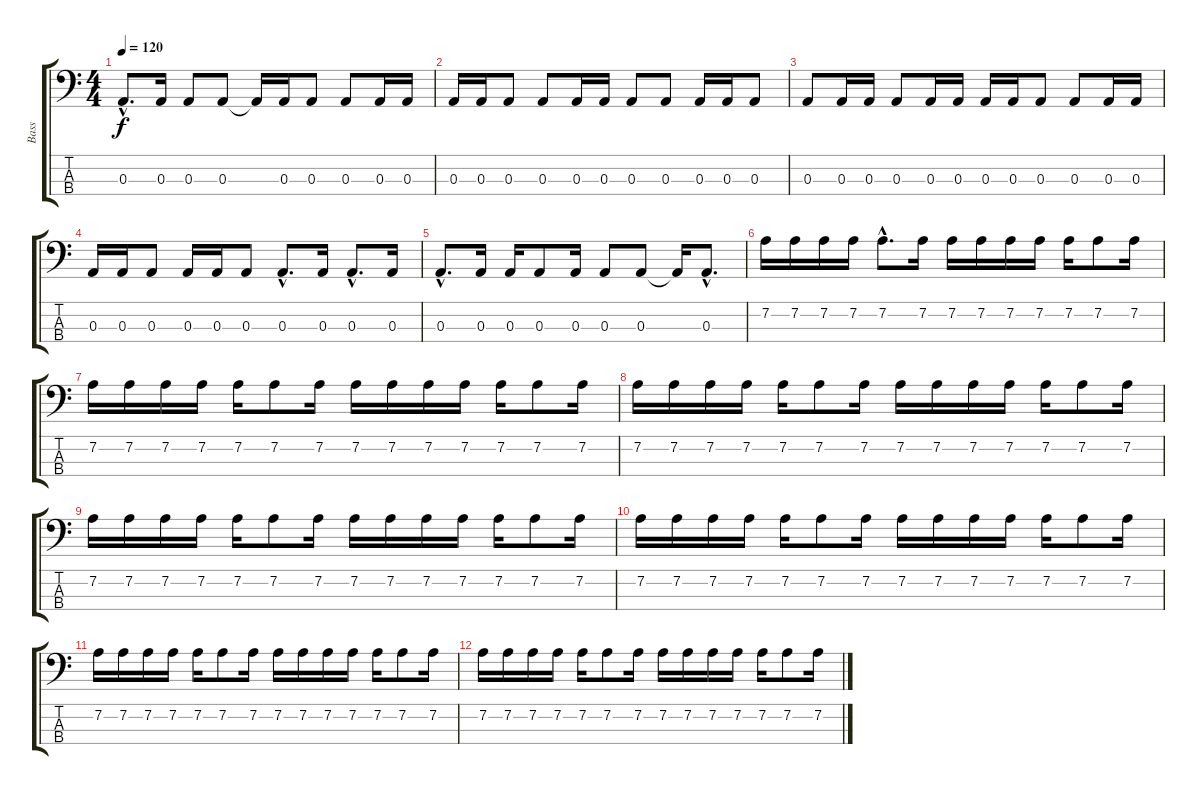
\track ("Bass" "Bass") {instrument electricbassfinger}
\staff {score tabs}
\tuning (G2 D2 A1 E1) {hide}
\ts (4 4)
\tempo 120
\clef f4
\ks c
0.3{hac}.8{d dy f} 0.3.16 0.3.8 0.3.8 0.3{t}.16 0.3.16 0.3.8 0.3.8 0.3.16 0.3.16 |
0.3.16 0.3.16 0.3.8 0.3.8 0.3.16 0.3.16 0.3.8 0.3.8 0.3.16 0.3.16 0.3.8 |
0.3.8 0.3.16 0.3.16 0.3.8 0.3.16 0.3.16 0.3.16 0.3.16 0.3.8 0.3.8 0.3.16 0.3.16 |
0.3.16 0.3.16 0.3.8 0.3.16 0.3.16 0.3.8 0.3{hac}.8{d} 0.3.16 0.3{hac}.8{d} 0.3.16 |
0.3{hac}.8{d} 0.3.16 0.3.16 0.3.8 0.3.16 0.3.8 0.3.8 0.3{t}.16 0.3{hac}.8{d} |
7.2.16 7.2.16 7.2.16 7.2.16 7.2{hac}.8{d} 7.2.16 7.2.16 7.2.16 7.2.16 7.2.16 7.2.16 7.2.8 7.2.16 |
7.2.16 7.2.16 7.2.16 7.2.16 7.2.16 7.2.8 7.2.16 7.2.16 7.2.16 7.2.16 7.2.16 7.2.16 7.2.8 7.2.16 |
7.2.16 7.2.16 7.2.16 7.2.16 7.2.16 7.2.8 7.2.16 7.2.16 7.2.16 7.2.16 7.2.16 7.2.16 7.2.8 7.2.16 |
7.2.16 7.2.16 7.2.16 7.2.16 7.2.16 7.2.8 7.2.16 7.2.16 7.2.16 7.2.16 7.2.16 7.2.16 7.2.8 7.2.16 |
7.2.16 7.2.16 7.2.16 7.2.16 7.2.16 7.2.8 7.2.16 7.2.16 7.2.16 7.2.16 7.2.16 7.2.16 7.2.8 7.2.16 |
7.2.16 7.2.16 7.2.16 7.2.16 7.2.16 7.2.8 7.2.16 7.2.16 7.2.16 7.2.16 7.2.16 7.2.16 7.2.8 7.2.16 |
7.2.16 7.2.16 7.2.16 7.2.16 7.2.16 7.2.8 7.2.16 7.2.16 7.2.16 7.2.16 7.2.16 7.2.16 7.2.8 7.2.16
